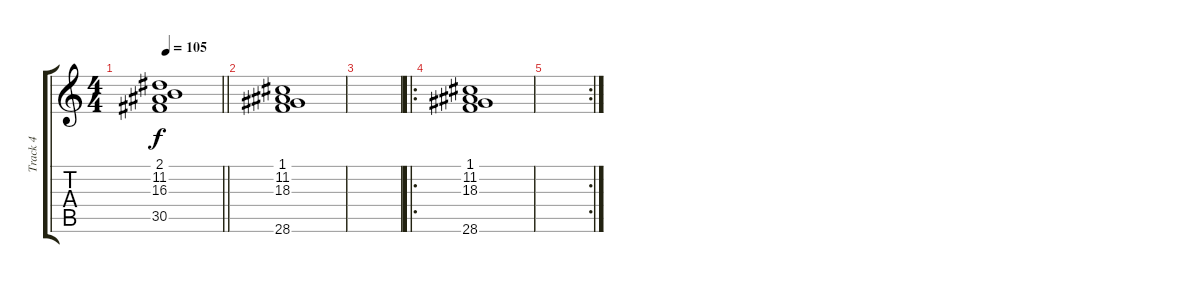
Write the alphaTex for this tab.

\track ("Track 4" "Track 4") {instrument electricpiano1}
\staff {score tabs}
\tuning (E4 B3 G3 D3 A2 E2) {hide}
\ts (4 4)
\tempo 105
\clef g2
\barLineRight lightlight
\ks c
(2.1 11.2 16.3 30.5).1{dy f} |
(1.1 11.2 18.3 28.6).1 |
|
\ro
(1.1 11.2 18.3 28.6).1 |
\rc 2
